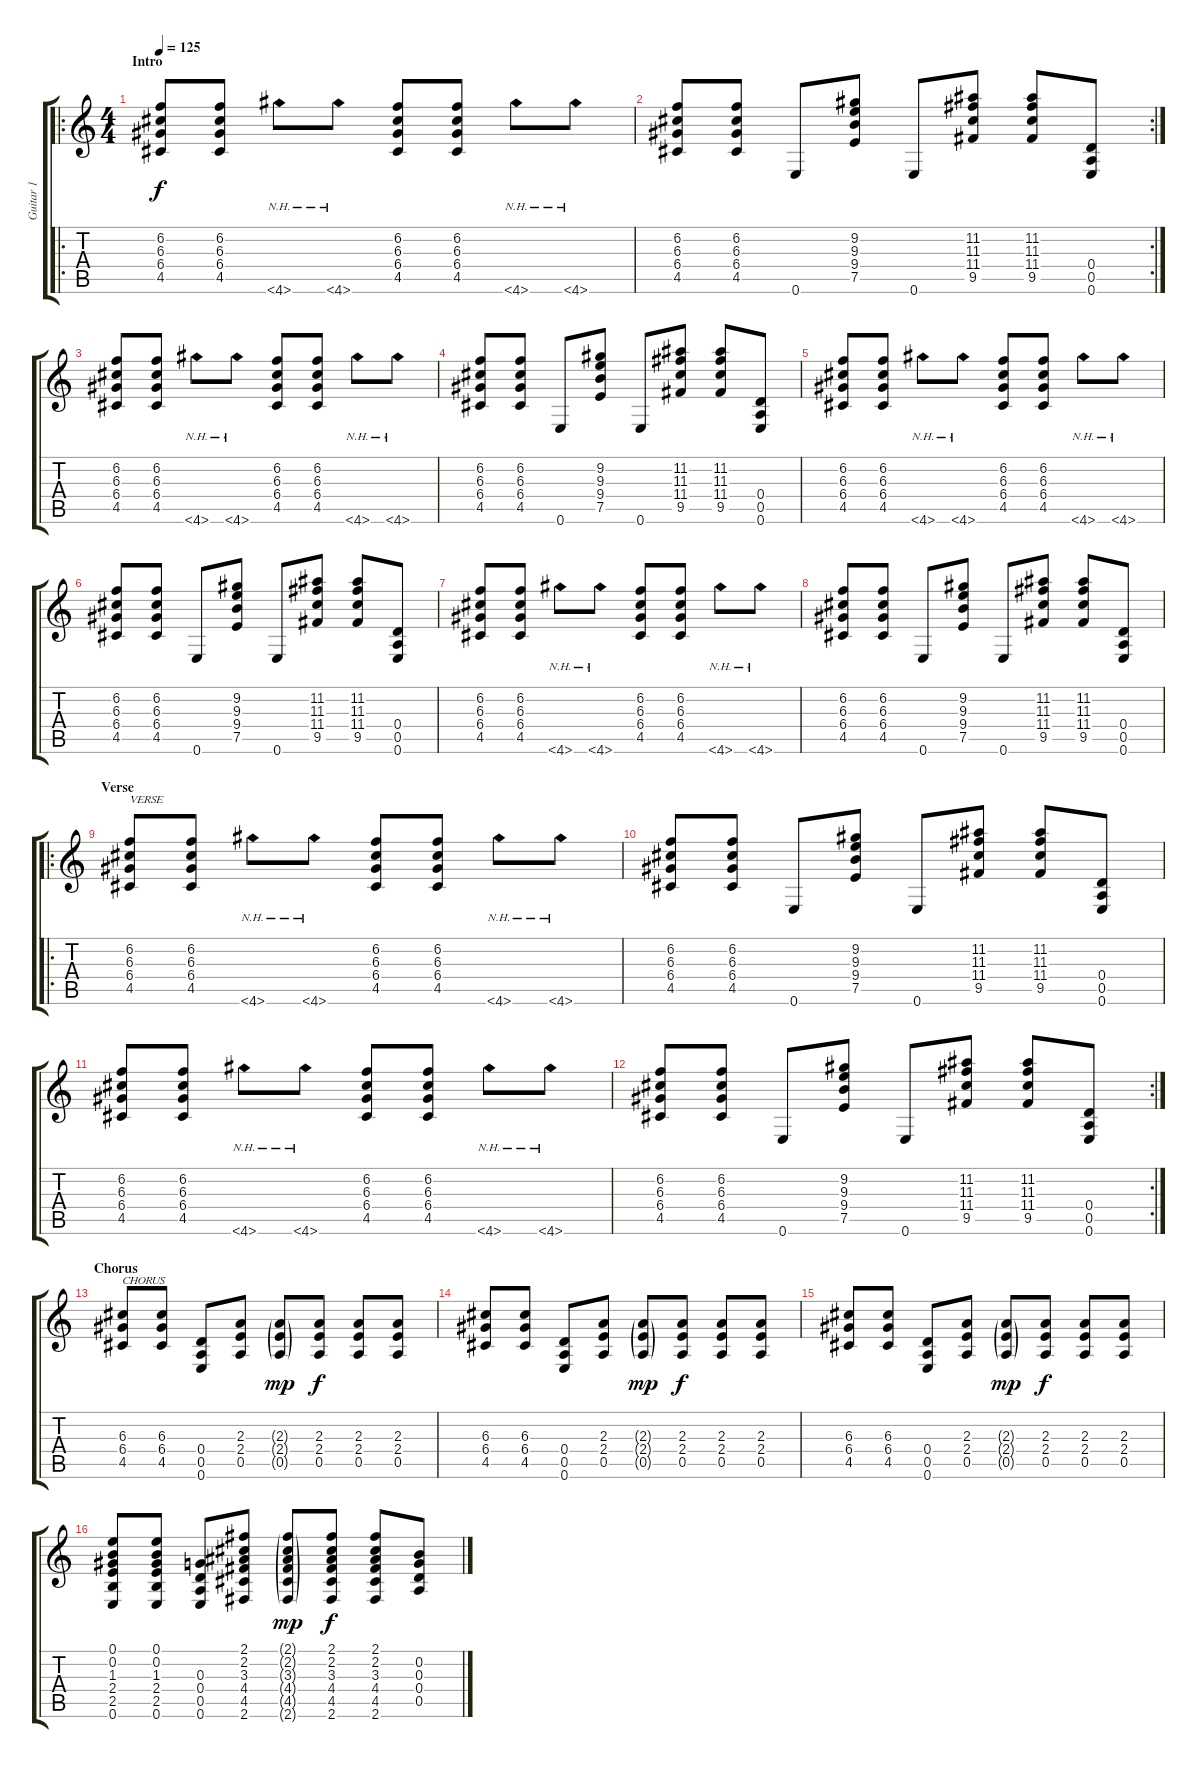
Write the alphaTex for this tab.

\track ("Guitar 1 " "Guitar 1 ") {instrument overdrivenguitar}
\staff {score tabs}
\tuning (E4 B3 G3 D3 A2 E2) {hide}
\ro
\ts (4 4)
\section ("" "Intro")
\tempo 125
\clef g2
\ks c
(6.2 6.3 6.4 4.5).8{dy f instrument overdrivenguitar} (6.2 6.3 6.4 4.5).8 4.6{nh}.8 4.6{nh}.8 (6.2 6.3 6.4 4.5).8 (6.2 6.3 6.4 4.5).8 4.6{nh}.8 4.6{nh}.8 |
\rc 2
(6.2 6.3 6.4 4.5).8 (6.2 6.3 6.4 4.5).8 0.6.8 (9.2 9.3 9.4 7.5).8 0.6.8 (11.2 11.3 11.4 9.5).8 (11.2 11.3 11.4 9.5).8 (0.4 0.5 0.6).8 |
(6.2 6.3 6.4 4.5).8 (6.2 6.3 6.4 4.5).8 4.6{nh}.8 4.6{nh}.8 (6.2 6.3 6.4 4.5).8 (6.2 6.3 6.4 4.5).8 4.6{nh}.8 4.6{nh}.8 |
(6.2 6.3 6.4 4.5).8 (6.2 6.3 6.4 4.5).8 0.6.8 (9.2 9.3 9.4 7.5).8 0.6.8 (11.2 11.3 11.4 9.5).8 (11.2 11.3 11.4 9.5).8 (0.4 0.5 0.6).8 |
(6.2 6.3 6.4 4.5).8 (6.2 6.3 6.4 4.5).8 4.6{nh}.8 4.6{nh}.8 (6.2 6.3 6.4 4.5).8 (6.2 6.3 6.4 4.5).8 4.6{nh}.8 4.6{nh}.8 |
(6.2 6.3 6.4 4.5).8 (6.2 6.3 6.4 4.5).8 0.6.8 (9.2 9.3 9.4 7.5).8 0.6.8 (11.2 11.3 11.4 9.5).8 (11.2 11.3 11.4 9.5).8 (0.4 0.5 0.6).8 |
(6.2 6.3 6.4 4.5).8 (6.2 6.3 6.4 4.5).8 4.6{nh}.8 4.6{nh}.8 (6.2 6.3 6.4 4.5).8 (6.2 6.3 6.4 4.5).8 4.6{nh}.8 4.6{nh}.8 |
(6.2 6.3 6.4 4.5).8 (6.2 6.3 6.4 4.5).8 0.6.8 (9.2 9.3 9.4 7.5).8 0.6.8 (11.2 11.3 11.4 9.5).8 (11.2 11.3 11.4 9.5).8 (0.4 0.5 0.6).8 |
\ro
\section ("" "Verse")
(6.2 6.3 6.4 4.5).8{txt "VERSE"} (6.2 6.3 6.4 4.5).8 4.6{nh}.8 4.6{nh}.8 (6.2 6.3 6.4 4.5).8 (6.2 6.3 6.4 4.5).8 4.6{nh}.8 4.6{nh}.8 |
(6.2 6.3 6.4 4.5).8 (6.2 6.3 6.4 4.5).8 0.6.8 (9.2 9.3 9.4 7.5).8 0.6.8 (11.2 11.3 11.4 9.5).8 (11.2 11.3 11.4 9.5).8 (0.4 0.5 0.6).8 |
(6.2 6.3 6.4 4.5).8 (6.2 6.3 6.4 4.5).8 4.6{nh}.8 4.6{nh}.8 (6.2 6.3 6.4 4.5).8 (6.2 6.3 6.4 4.5).8 4.6{nh}.8 4.6{nh}.8 |
\rc 2
(6.2 6.3 6.4 4.5).8 (6.2 6.3 6.4 4.5).8 0.6.8 (9.2 9.3 9.4 7.5).8 0.6.8 (11.2 11.3 11.4 9.5).8 (11.2 11.3 11.4 9.5).8 (0.4 0.5 0.6).8 |
\section ("" "Chorus")
(6.3 6.4 4.5).8{txt "CHORUS"} (6.3 6.4 4.5).8 (0.4 0.5 0.6).8 (2.3 2.4 0.5).8 (2.3{g} 2.4{g} 0.5{g}).8{dy mp} (2.3 2.4 0.5).8{dy f} (2.3 2.4 0.5).8 (2.3 2.4 0.5).8 |
(6.3 6.4 4.5).8 (6.3 6.4 4.5).8 (0.4 0.5 0.6).8 (2.3 2.4 0.5).8 (2.3{g} 2.4{g} 0.5{g}).8{dy mp} (2.3 2.4 0.5).8{dy f} (2.3 2.4 0.5).8 (2.3 2.4 0.5).8 |
(6.3 6.4 4.5).8 (6.3 6.4 4.5).8 (0.4 0.5 0.6).8 (2.3 2.4 0.5).8 (2.3{g} 2.4{g} 0.5{g}).8{dy mp} (2.3 2.4 0.5).8{dy f} (2.3 2.4 0.5).8 (2.3 2.4 0.5).8 |
(0.1 0.2 1.3 2.4 2.5 0.6).8 (0.1 0.2 1.3 2.4 2.5 0.6).8 (0.3 0.4 0.5 0.6).8 (2.1 2.2 3.3 4.4 4.5 2.6).8 (2.1{g} 2.2{g} 3.3{g} 4.4{g} 4.5{g} 2.6{g}).8{dy mp} (2.1 2.2 3.3 4.4 4.5 2.6).8{dy f} (2.1 2.2 3.3 4.4 4.5 2.6).8 (0.2 0.3 0.4 0.5).8
